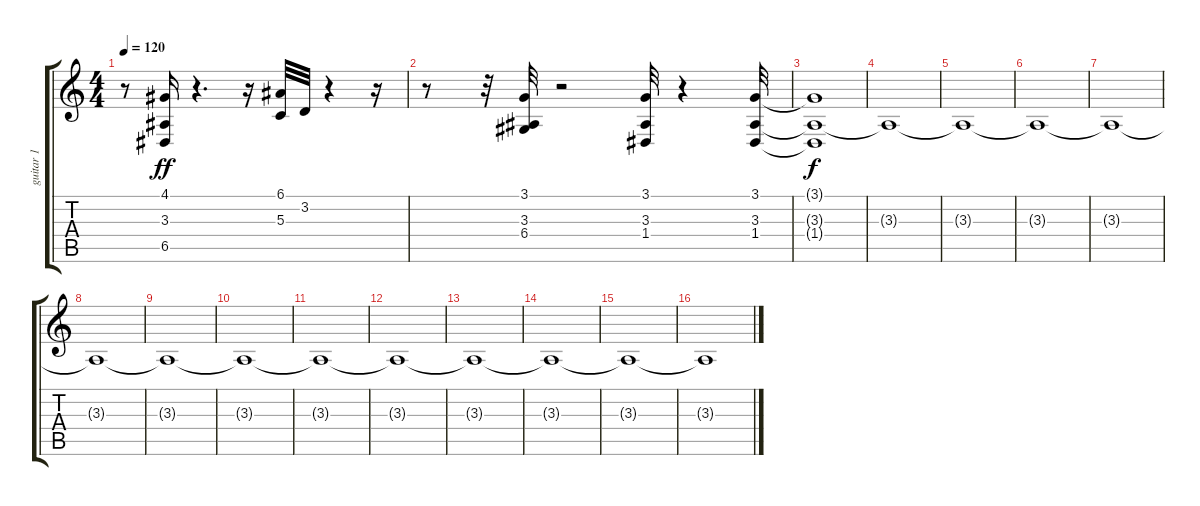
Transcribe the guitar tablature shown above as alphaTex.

\track ("guitar 1" "guitar 1") {instrument acousticgrandpiano}
\staff {score tabs}
\tuning (E4 B3 G3 D3 A2 E2) {hide}
\ts (4 4)
\tempo 120
\clef g2
\ks c
r.8{dy ff} (4.1 3.3 6.5).16 r.4{d} r.16 (6.1 5.3).32 3.2.32 r.4 r.16 |
r.8 r.32 (3.1 3.3 6.4).32 r.2 (3.1 3.3 1.4).32 r.4 (3.1 3.3 1.4).32 |
(3.1{t} 3.3{t} 1.4{t}).1{dy f} |
3.3{t}.1 |
3.3{t}.1 |
3.3{t}.1 |
3.3{t}.1 |
3.3{t}.1 |
3.3{t}.1 |
3.3{t}.1 |
3.3{t}.1 |
3.3{t}.1 |
3.3{t}.1 |
3.3{t}.1 |
3.3{t}.1 |
3.3{t}.1
